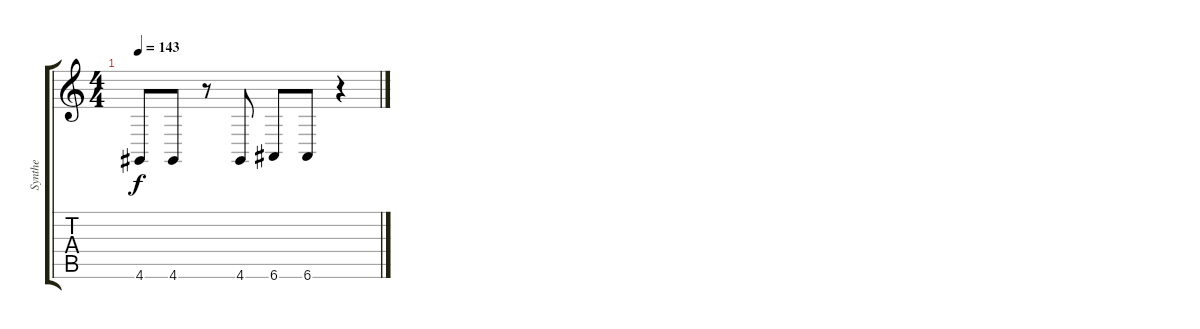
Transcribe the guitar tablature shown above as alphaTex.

\track ("Synthe" "Synthe") {instrument synthbrass2}
\staff {score tabs}
\tuning (E4 B3 G3 D3 A2 E2) {hide}
\ts (4 4)
\tempo 143
\clef g2
\ks c
4.6.8{dy f} 4.6.8 r.8 4.6.8 6.6.8 6.6.8 r.4
